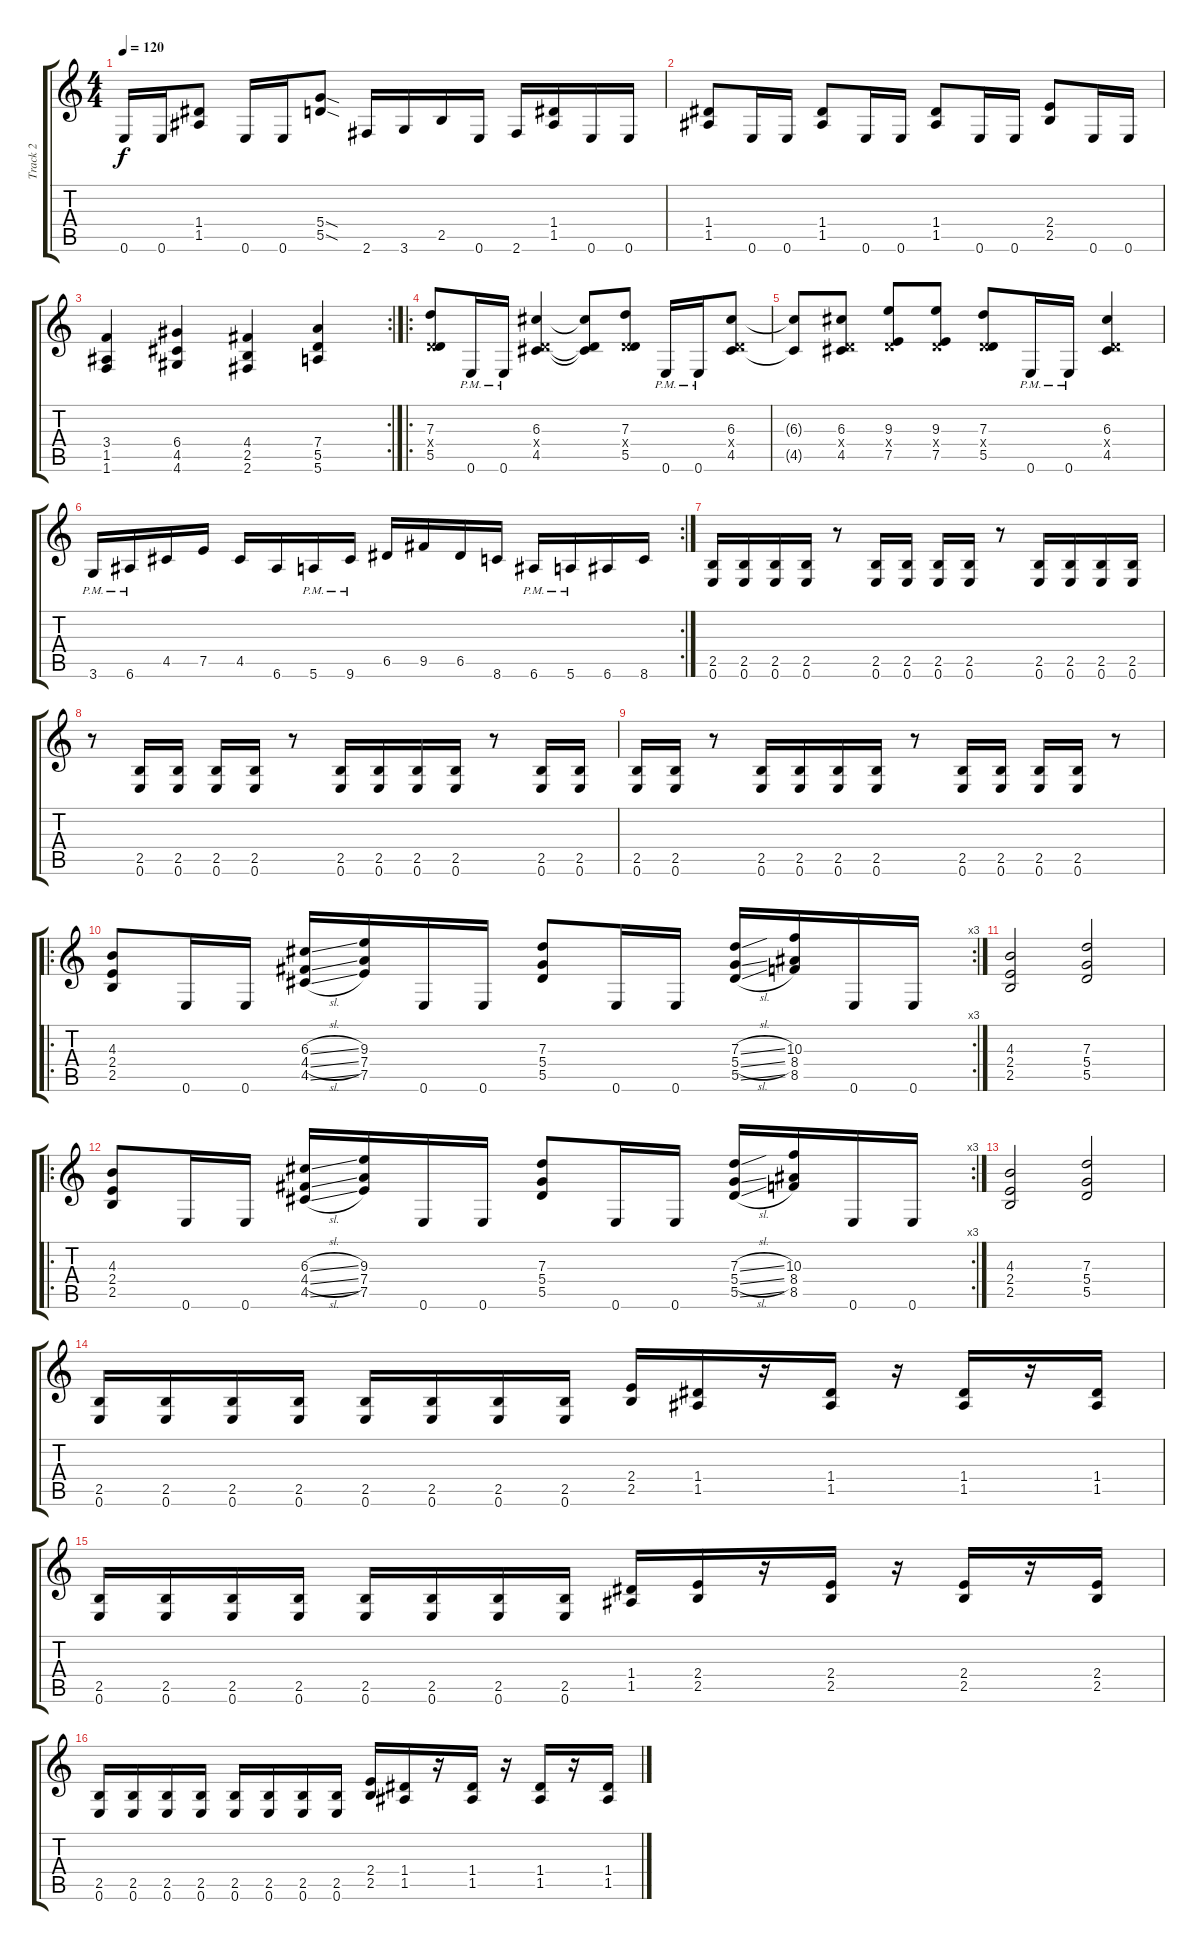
\track ("Track 2" "Track 2") {instrument distortionguitar}
\staff {score tabs}
\tuning (E4 B3 G3 D3 A2 E2) {hide}
\ts (4 4)
\tempo 120
\clef g2
\ks c
0.6.16{dy f} 0.6.16 (1.4 1.5).8 0.6.16 0.6.16 (5.4{sod} 5.5{sod}).8 2.6.16 3.6.16 2.5.16 0.6.16 2.6.16 (1.4 1.5).16 0.6.16 0.6.16 |
(1.4 1.5).8 0.6.16 0.6.16 (1.4 1.5).8 0.6.16 0.6.16 (1.4 1.5).8 0.6.16 0.6.16 (2.4 2.5).8 0.6.16 0.6.16 |
\rc 2
(3.4 1.5 1.6).4 (6.4 4.5 4.6).4 (4.4 2.5 2.6).4 (7.4 5.5 5.6).4 |
\ro
(7.3 0.4{x} 5.5).8 0.6{pm}.16 0.6{pm}.16 (6.3 0.4{x} 4.5).4 (6.3{t} 0.4{t} 4.5{t}).8 (7.3 0.4{x} 5.5).8 0.6{pm}.16 0.6{pm}.16 (6.3 0.4{x} 4.5).8 |
(6.3{t} 4.5{t}).8 (6.3 0.4{x} 4.5).8 (9.3 0.4{x} 7.5).8 (9.3 0.4{x} 7.5).8 (7.3 0.4{x} 5.5).8 0.6{pm}.16 0.6{pm}.16 (6.3 0.4{x} 4.5).4 |
\rc 2
3.6{pm}.16 6.6{pm}.16 4.5.16 7.5.16 4.5.16 6.6.16 5.6{pm}.16 9.6{pm}.16 6.5.16 9.5.16 6.5.16 8.6.16 6.6{pm}.16 5.6{pm}.16 6.6.16 8.6.16 |
(2.5 0.6).16 (2.5 0.6).16 (2.5 0.6).16 (2.5 0.6).16 r.8 (2.5 0.6).16 (2.5 0.6).16 (2.5 0.6).16 (2.5 0.6).16 r.8 (2.5 0.6).16 (2.5 0.6).16 (2.5 0.6).16 (2.5 0.6).16 |
r.8 (2.5 0.6).16 (2.5 0.6).16 (2.5 0.6).16 (2.5 0.6).16 r.8 (2.5 0.6).16 (2.5 0.6).16 (2.5 0.6).16 (2.5 0.6).16 r.8 (2.5 0.6).16 (2.5 0.6).16 |
(2.5 0.6).16 (2.5 0.6).16 r.8 (2.5 0.6).16 (2.5 0.6).16 (2.5 0.6).16 (2.5 0.6).16 r.8 (2.5 0.6).16 (2.5 0.6).16 (2.5 0.6).16 (2.5 0.6).16 r.8 |
\ro
\rc 3
(4.3 2.4 2.5).8 0.6.16 0.6.16 (6.3{sl} 4.4{sl} 4.5{sl}).16 (9.3 7.4 7.5).16 0.6.16 0.6.16 (7.3 5.4 5.5).8 0.6.16 0.6.16 (7.3{sl} 5.4{sl} 5.5{sl}).16 (10.3 8.4 8.5).16 0.6.16 0.6.16 |
(4.3 2.4 2.5).2 (7.3 5.4 5.5).2 |
\ro
\rc 3
(4.3 2.4 2.5).8 0.6.16 0.6.16 (6.3{sl} 4.4{sl} 4.5{sl}).16 (9.3 7.4 7.5).16 0.6.16 0.6.16 (7.3 5.4 5.5).8 0.6.16 0.6.16 (7.3{sl} 5.4{sl} 5.5{sl}).16 (10.3 8.4 8.5).16 0.6.16 0.6.16 |
(4.3 2.4 2.5).2 (7.3 5.4 5.5).2 |
(2.5 0.6).16 (2.5 0.6).16 (2.5 0.6).16 (2.5 0.6).16 (2.5 0.6).16 (2.5 0.6).16 (2.5 0.6).16 (2.5 0.6).16 (2.4 2.5).16 (1.4 1.5).16 r.16 (1.4 1.5).16 r.16 (1.4 1.5).16 r.16 (1.4 1.5).16 |
(2.5 0.6).16 (2.5 0.6).16 (2.5 0.6).16 (2.5 0.6).16 (2.5 0.6).16 (2.5 0.6).16 (2.5 0.6).16 (2.5 0.6).16 (1.4 1.5).16 (2.4 2.5).16 r.16 (2.4 2.5).16 r.16 (2.4 2.5).16 r.16 (2.4 2.5).16 |
(2.5 0.6).16 (2.5 0.6).16 (2.5 0.6).16 (2.5 0.6).16 (2.5 0.6).16 (2.5 0.6).16 (2.5 0.6).16 (2.5 0.6).16 (2.4 2.5).16 (1.4 1.5).16 r.16 (1.4 1.5).16 r.16 (1.4 1.5).16 r.16 (1.4 1.5).16
